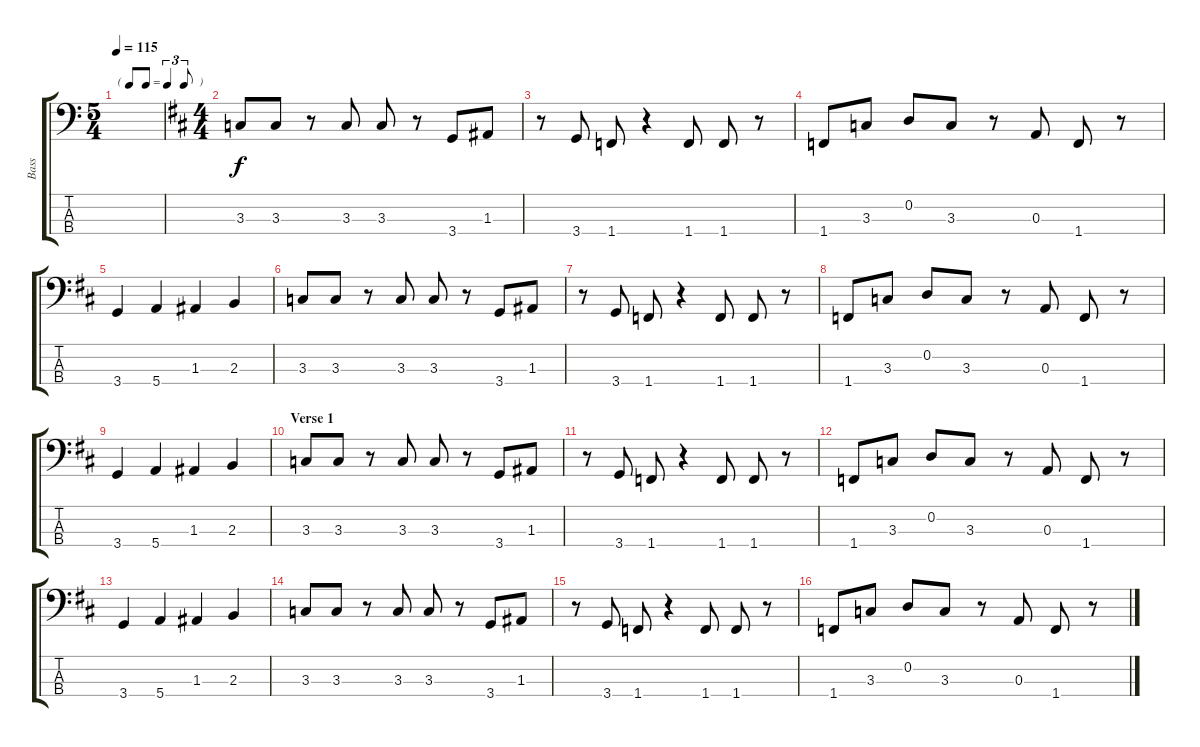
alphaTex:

\track ("Bass" "Bass") {instrument fretlessbass}
\staff {score tabs}
\tuning (G2 D2 A1 E1) {hide}
\ts (5 4)
\tf triplet8th
\tempo 115
\clef f4
\ks c
|
\ts (4 4)
\ks d
3.3.8 3.3.8 r.8 3.3.8 3.3.8 r.8 3.4.8 1.3.8 |
r.8 3.4.8 1.4.8 r.4 1.4.8 1.4.8 r.8 |
1.4.8 3.3.8 0.2.8 3.3.8 r.8 0.3.8 1.4.8 r.8 |
3.4.4 5.4.4 1.3.4 2.3.4 |
3.3.8 3.3.8 r.8 3.3.8 3.3.8 r.8 3.4.8 1.3.8 |
r.8 3.4.8 1.4.8 r.4 1.4.8 1.4.8 r.8 |
1.4.8 3.3.8 0.2.8 3.3.8 r.8 0.3.8 1.4.8 r.8 |
3.4.4 5.4.4 1.3.4 2.3.4 |
\section ("" "Verse 1")
3.3.8 3.3.8 r.8 3.3.8 3.3.8 r.8 3.4.8 1.3.8 |
r.8 3.4.8 1.4.8 r.4 1.4.8 1.4.8 r.8 |
1.4.8 3.3.8 0.2.8 3.3.8 r.8 0.3.8 1.4.8 r.8 |
3.4.4 5.4.4 1.3.4 2.3.4 |
3.3.8 3.3.8 r.8 3.3.8 3.3.8 r.8 3.4.8 1.3.8 |
r.8 3.4.8 1.4.8 r.4 1.4.8 1.4.8 r.8 |
1.4.8 3.3.8 0.2.8 3.3.8 r.8 0.3.8 1.4.8 r.8
